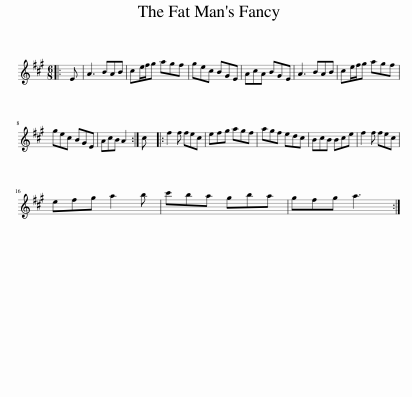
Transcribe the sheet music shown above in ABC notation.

X:1
L:1/8
M:6/8
I:linebreak $
K:A
V:1 treble
V:1
|: E | A3 BAB | ce/f/g agf | gec BGE | AcA BGE | %5
 A3 BAB | ce/f/g agf |$ gec BGE | AcB A2 :| c |: %10
 f2 f fec | efg agf | agf edc | BcB Bce | f2 f fec |$ %15
 efg a2 b | c'ba gba | gfg a3 :| %18
